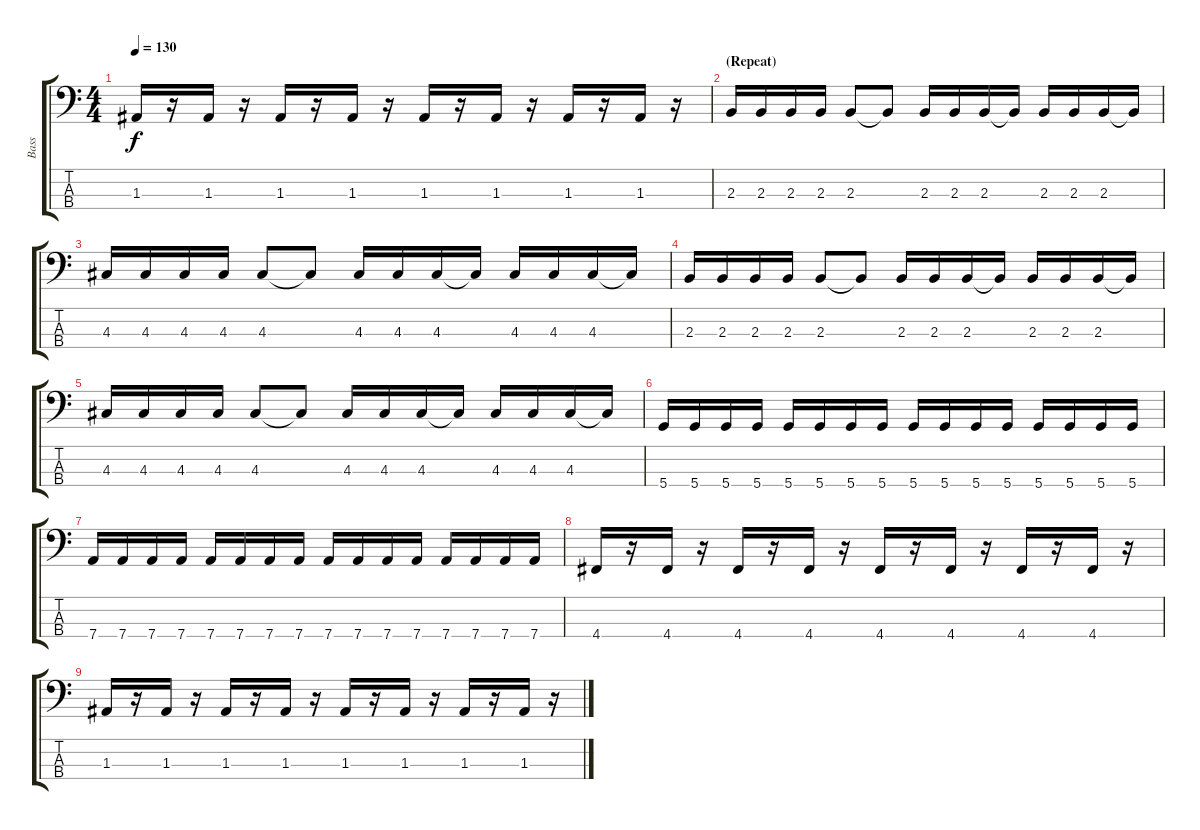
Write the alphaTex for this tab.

\track ("Bass" "Bass") {instrument electricbassfinger}
\staff {score tabs}
\tuning (G2 D2 A1 D1) {hide}
\ts (4 4)
\tempo 130
\clef f4
\ks c
1.3.16{dy f} r.16 1.3.16 r.16 1.3.16 r.16 1.3.16 r.16 1.3.16 r.16 1.3.16 r.16 1.3.16 r.16 1.3.16 r.16 |
\section ("" "(Repeat)")
2.3.16 2.3.16 2.3.16 2.3.16 2.3.8 2.3{t}.8 2.3.16 2.3.16 2.3.16 2.3{t}.16 2.3.16 2.3.16 2.3.16 2.3{t}.16 |
4.3.16 4.3.16 4.3.16 4.3.16 4.3.8 4.3{t}.8 4.3.16 4.3.16 4.3.16 4.3{t}.16 4.3.16 4.3.16 4.3.16 4.3{t}.16 |
2.3.16 2.3.16 2.3.16 2.3.16 2.3.8 2.3{t}.8 2.3.16 2.3.16 2.3.16 2.3{t}.16 2.3.16 2.3.16 2.3.16 2.3{t}.16 |
4.3.16 4.3.16 4.3.16 4.3.16 4.3.8 4.3{t}.8 4.3.16 4.3.16 4.3.16 4.3{t}.16 4.3.16 4.3.16 4.3.16 4.3{t}.16 |
5.4.16 5.4.16 5.4.16 5.4.16 5.4.16 5.4.16 5.4.16 5.4.16 5.4.16 5.4.16 5.4.16 5.4.16 5.4.16 5.4.16 5.4.16 5.4.16 |
7.4.16 7.4.16 7.4.16 7.4.16 7.4.16 7.4.16 7.4.16 7.4.16 7.4.16 7.4.16 7.4.16 7.4.16 7.4.16 7.4.16 7.4.16 7.4.16 |
4.4.16 r.16 4.4.16 r.16 4.4.16 r.16 4.4.16 r.16 4.4.16 r.16 4.4.16 r.16 4.4.16 r.16 4.4.16 r.16 |
1.3.16 r.16 1.3.16 r.16 1.3.16 r.16 1.3.16 r.16 1.3.16 r.16 1.3.16 r.16 1.3.16 r.16 1.3.16 r.16
